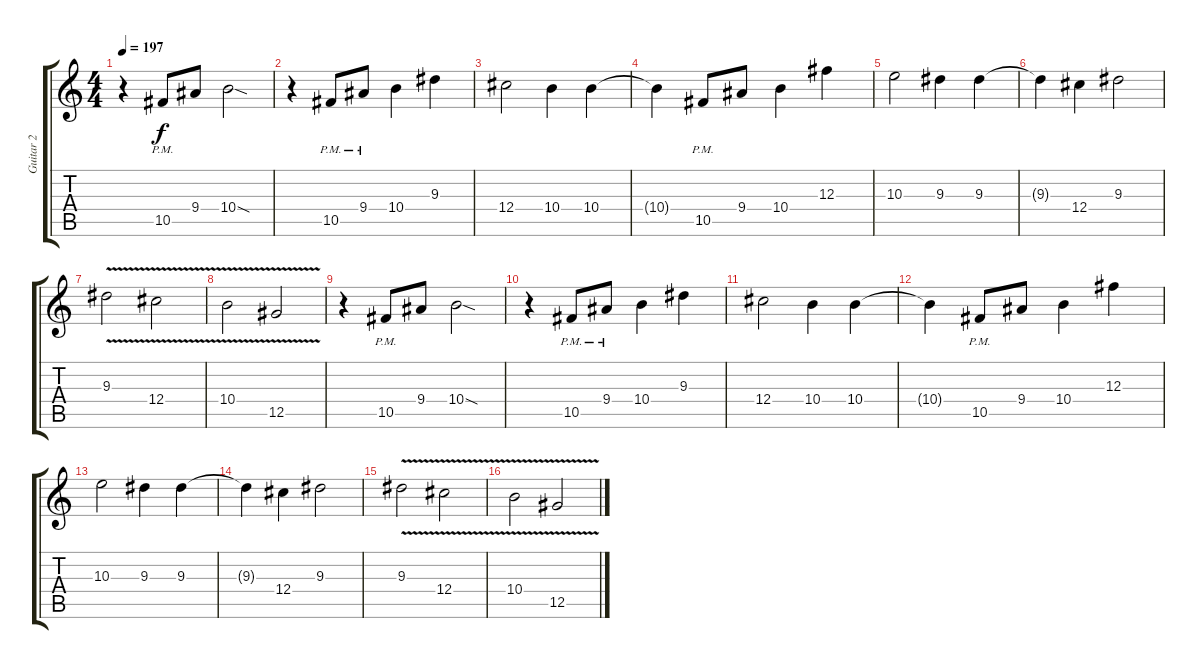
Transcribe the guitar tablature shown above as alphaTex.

\track ("Guitar 2" "Guitar 2") {instrument overdrivenguitar}
\staff {score tabs}
\tuning (Eb4 Bb3 Gb3 Db3 Ab2 Eb2) {hide}
\ts (4 4)
\tempo 197
\clef g2
\ks c
r.4{dy f volume 16 balance 14} 10.5{pm}.8 9.4.8 10.4{sod}.2 |
r.4 10.5{pm}.8 9.4{pm}.8 10.4.4 9.3.4 |
12.4.2 10.4.4 10.4.4 |
10.4{t}.4 10.5{pm}.8 9.4.8 10.4.4 12.3.4 |
10.3.2 9.3.4 9.3.4 |
9.3{t}.4 12.4.4 9.3.2 |
9.3{v}.2 12.4{v}.2 |
10.4{v}.2 12.5{v}.2 |
r.4{volume 16 balance 14} 10.5{pm}.8 9.4.8 10.4{sod}.2 |
r.4 10.5{pm}.8 9.4{pm}.8 10.4.4 9.3.4 |
12.4.2 10.4.4 10.4.4 |
10.4{t}.4 10.5{pm}.8 9.4.8 10.4.4 12.3.4 |
10.3.2 9.3.4 9.3.4 |
9.3{t}.4 12.4.4 9.3.2 |
9.3{v}.2 12.4{v}.2 |
10.4{v}.2 12.5{v}.2
